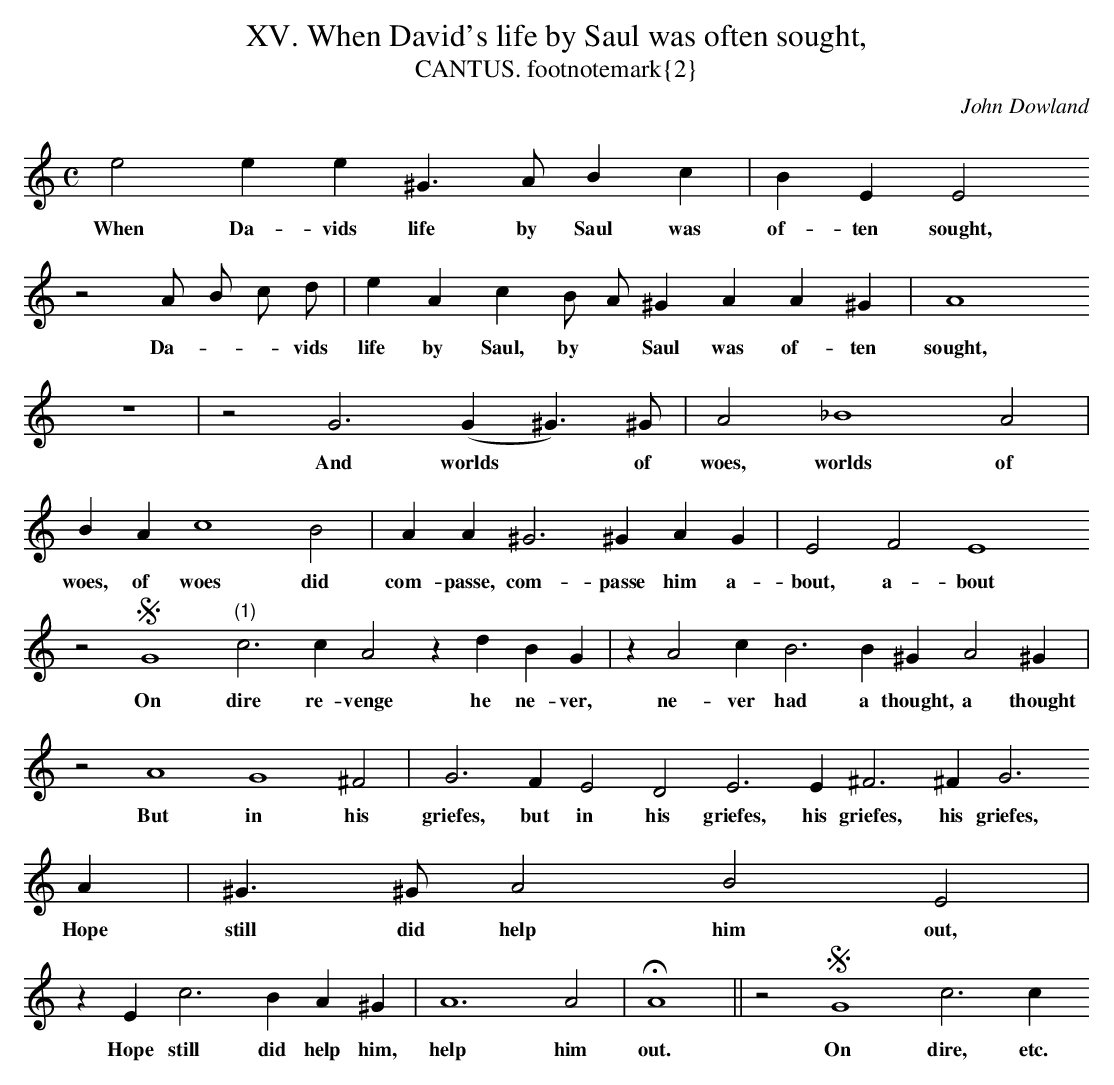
X:1
T:XV. When David's life by Saul was often sought,
T:CANTUS. \footnotemark{2}
C: John Dowland
L:1/4
M:C
K:A min
e2 e e ^G > A B c | B E E2
w: When Da- vids life by Saul was of- ten sought,
z2 A/ B/ c/ d/ | e A c B/ A/ ^G A A ^G | A4
w: Da- * * vids life by Saul, by * Saul was of- ten  sought,
z4 | z2 G3 (G  ^G3/2) ^G/ | A2 _B4 A2 | B A c4 B2 | A A ^G3 ^G A G | E2 F2  E4
w: And worlds * of woes, worlds of woes, of woes  did com- passe, com- passe  him a- bout, a- bout
 z2 SG4 "(1)"c3 c A2 z d B G | z A2 c B3 B ^G A2 ^G |
w: On  dire re- venge he ne- ver, ne- ver  had a thought, a thought
z2 A4 G4 ^F2 | G3 F E2 D2 E3 E ^F3 ^F G3
w: But in his griefes, but in his griefes, his griefes, his griefes,
A | ^G > ^G A2 B2 E2 |
w: Hope still did help him out,
z E c3 B A ^G | A6 A2 | HA4 || z2 SG4 c3 c
w:Hope still did help him, help him out. On dire, etc.
